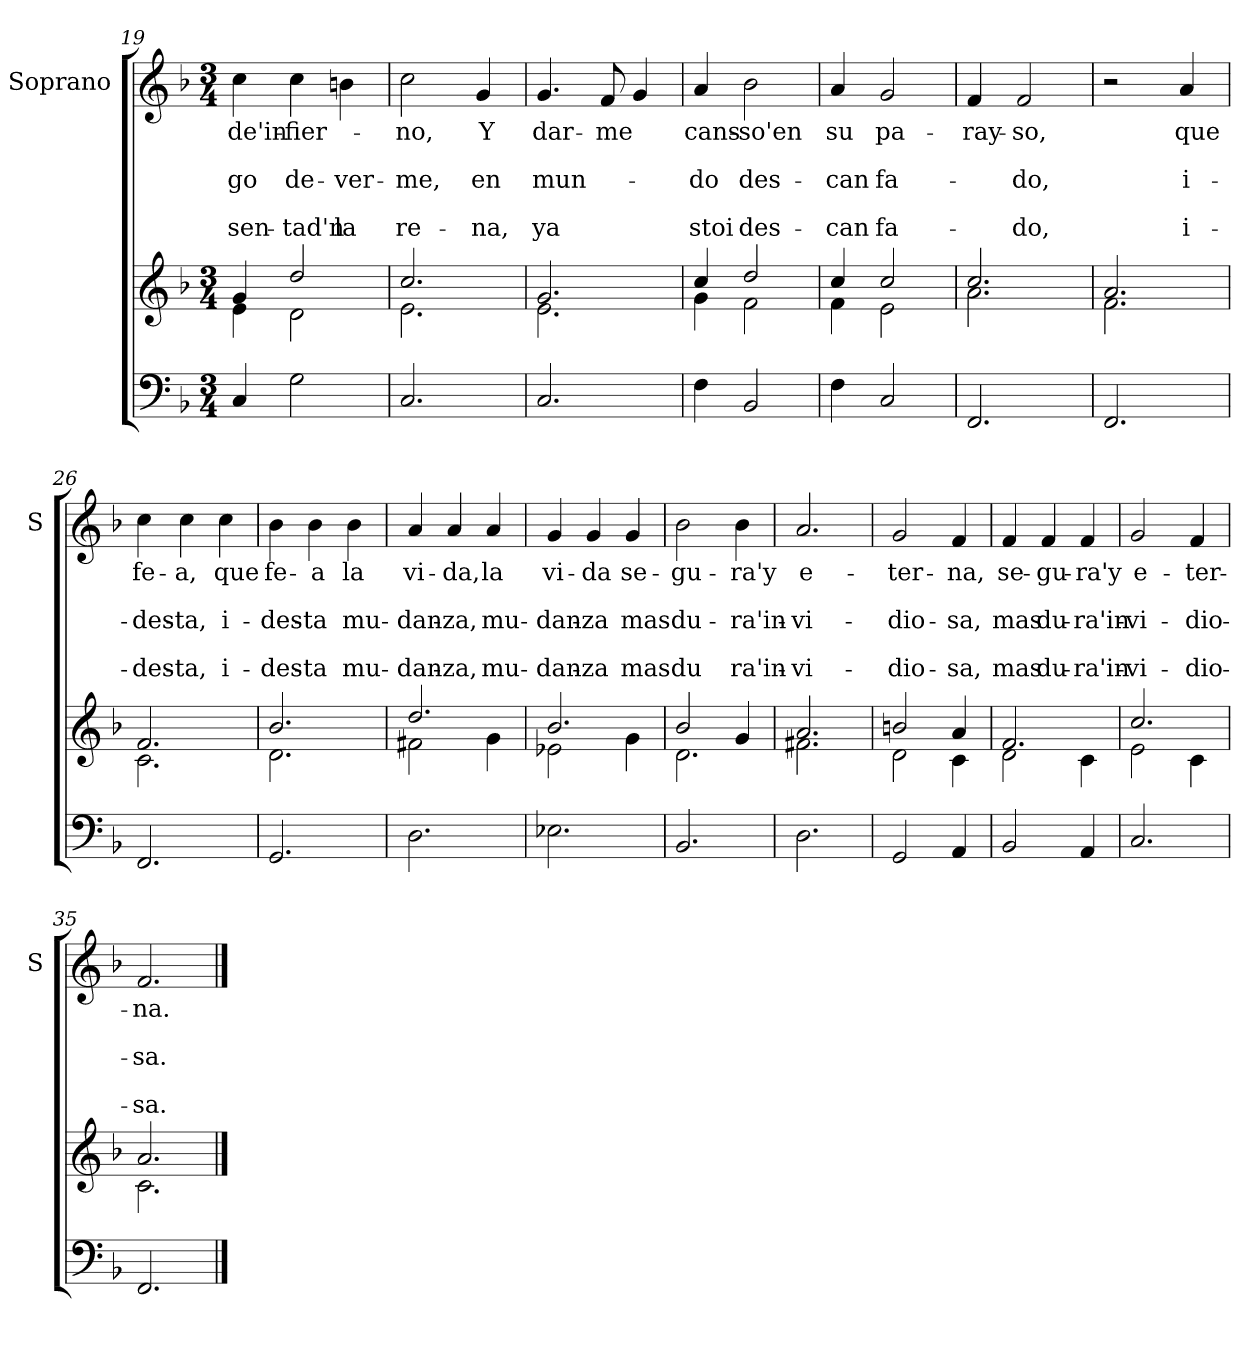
**kern	**kern	**kern	**text	**text	**text	**text	**text
*part3	*part2	*part1	*part1	*part1	*part1	*part1	*part1
*staff3	*staff2	*staff1	*staff1	*staff1	*staff1	*staff1	*staff1
*	*	*I"Soprano	*	*	*	*	*
*	*	*I'S	*	*	*	*	*
*clefF4	*clefG2	*clefG2	*	*	*	*	*
*k[b-]	*k[b-]	*k[b-]	*	*	*	*	*
*F:	*F:	*F:	*	*	*	*	*
*M3/4	*M3/4	*M3/4	*	*	*	*	*
=19	=19	=19	=19	=19	=19	=19	=19
*	*^	*	*	*	*	*	*
!	!	!	!	!LO:LY:b	!	!LO:LY:b	!	!LO:LY:b
4C/	4g/	4e\	4cc\	de'in-	.	-go	.	sen-
!	!	!	!	!LO:LY:b	!	!LO:LY:b	!	!LO:LY:b
2G\	2dd/	2d\	4cc\	-fier-	.	de-	.	-tad'n
!	!	!	!	!	!	!LO:LY:b	!	!LO:LY:b
.	.	.	4bn\	.	.	-ver-	.	la
=20	=20	=20	=20	=20	=20	=20	=20	=20
!	!	!	!	!LO:LY:b	!	!LO:LY:b	!	!LO:LY:b
2.C/	2.cc/	2.e\	2cc\	-no,	.	-me,	.	re-
!	!	!	!	!LO:LY:b	!	!LO:LY:b	!	!LO:LY:b
.	.	.	4g/	Y	.	en	.	-na,
=21	=21	=21	=21	=21	=21	=21	=21	=21
!	!	!	!	!LO:LY:b	!	!LO:LY:b	!	!LO:LY:b
2.C/	2.g/	2.e\	4.g/	dar-	.	mun-	.	ya
!	!	!	!	!LO:LY:b	!	!	!	!
.	.	.	8f/	-me	.	.	.	.
.	.	.	4g/	.	.	.	.	.
=22	=22	=22	=22	=22	=22	=22	=22	=22
!	!	!	!	!LO:LY:b	!	!LO:LY:b	!	!LO:LY:b
4F\	4cc/	4g\	4a/	-cans-	.	-do	.	stoi
!	!	!	!	!LO:LY:b	!	!LO:LY:b	!	!LO:LY:b
2BB-/	2dd/	2f\	2b-\	-so'en	.	des-	.	des-
=23	=23	=23	=23	=23	=23	=23	=23	=23
!	!	!	!	!LO:LY:b	!	!LO:LY:b	!	!LO:LY:b
4F\	4cc/	4f\	4a/	su	.	-can	.	-can
!	!	!	!	!LO:LY:b	!	!LO:LY:b	!	!LO:LY:b
2C/	2cc/	2e\	2g/	pa-	.	fa-	.	fa-
!!LO:LB:g=z
=24	=24	=24	=24	=24	=24	=24	=24	=24
!	!	!	!	!LO:LY:b	!	!	!	!
2.FF/	2.cc/	2.a\	4f/	-ray-	.	.	.	.
!	!	!	!	!LO:LY:b	!	!LO:LY:b	!	!LO:LY:b
.	.	.	2f/	-so,	.	-do,	.	-do,
=25	=25	=25	=25	=25	=25	=25	=25	=25
2.FF/	2.a/	2.f\	2r	.	.	.	.	.
!	!	!	!	!LO:LY:b	!	!LO:LY:b	!	!LO:LY:b
.	.	.	4a/	que	.	i-	.	i-
=26	=26	=26	=26	=26	=26	=26	=26	=26
!	!	!	!	!LO:LY:b	!	!LO:LY:b	!	!LO:LY:b
2.FF/	2.f/	2.c\	4cc\	fe-	.	-des-	.	-des-
!	!	!	!	!LO:LY:b	!	!LO:LY:b	!	!LO:LY:b
.	.	.	4cc\	-a,	.	-ta,	.	-ta,
!	!	!	!	!LO:LY:b	!	!LO:LY:b	!	!LO:LY:b
.	.	.	4cc\	que	.	i-	.	i-
=27	=27	=27	=27	=27	=27	=27	=27	=27
!	!	!	!	!LO:LY:b	!	!LO:LY:b	!	!LO:LY:b
2.GG/	2.b-/	2.d\	4b-\	fe-	.	-des-	.	-des-
!	!	!	!	!LO:LY:b	!	!LO:LY:b	!	!LO:LY:b
.	.	.	4b-\	-a	.	-ta	.	-ta
!	!	!	!	!LO:LY:b	!	!LO:LY:b	!	!LO:LY:b
.	.	.	4b-\	la	.	mu-	.	mu-
=28	=28	=28	=28	=28	=28	=28	=28	=28
!	!	!	!	!LO:LY:b	!	!LO:LY:b	!	!LO:LY:b
2.D\	2.dd/	2f#X\	4a/	vi-	.	-dan-	.	-dan-
!	!	!	!	!LO:LY:b	!	!LO:LY:b	!	!LO:LY:b
.	.	.	4a/	-da,	.	-za,	.	-za,
!	!	!	!	!LO:LY:b	!	!LO:LY:b	!	!LO:LY:b
.	.	4g\	4a/	la	.	mu-	.	mu-
=29	=29	=29	=29	=29	=29	=29	=29	=29
!	!	!	!	!LO:LY:b	!	!LO:LY:b	!	!LO:LY:b
2.E-X\	2.b-/	2e-X\	4g/	vi-	.	-dan-	.	-dan-
!	!	!	!	!LO:LY:b	!	!LO:LY:b	!	!LO:LY:b
.	.	.	4g/	-da	.	-za	.	-za
!	!	!	!	!LO:LY:b	!	!LO:LY:b	!	!LO:LY:b
.	.	4g\	4g/	se-	.	mas	.	mas
!!LO:LB:g=z
=30	=30	=30	=30	=30	=30	=30	=30	=30
!	!	!	!	!LO:LY:b	!	!LO:LY:b	!	!LO:LY:b
2.BB-/	2b-/	2.d\	2b-\	-gu-	.	du-	.	du
!	!	!	!	!LO:LY:b	!	!LO:LY:b	!	!LO:LY:b
.	4g/	.	4b-\	-ra'y	.	-ra'in-	.	ra'in-
=31	=31	=31	=31	=31	=31	=31	=31	=31
!	!	!	!	!LO:LY:b	!	!LO:LY:b	!	!LO:LY:b
2.D\	2.a/	2.f#X\	2.a/	e-	.	-vi-	.	-vi-
=32	=32	=32	=32	=32	=32	=32	=32	=32
!	!	!	!	!LO:LY:b	!	!LO:LY:b	!	!LO:LY:b
2GG/	2bn/	2d\	2g/	-ter-	.	-dio-	.	-dio-
!	!	!	!	!LO:LY:b	!	!LO:LY:b	!	!LO:LY:b
4AA/	4a/	4c\	4f/	-na,	.	-sa,	.	-sa,
=33	=33	=33	=33	=33	=33	=33	=33	=33
!	!	!	!	!LO:LY:b	!	!LO:LY:b	!	!LO:LY:b
2BB-/	2.f/	2d\	4f/	se-	.	mas	.	mas
!	!	!	!	!LO:LY:b	!	!LO:LY:b	!	!LO:LY:b
.	.	.	4f/	-gu-	.	du-	.	du-
!	!	!	!	!LO:LY:b	!	!LO:LY:b	!	!LO:LY:b
4AA/	.	4c\	4f/	-ra'y	.	-ra'in-	.	-ra'in-
=34	=34	=34	=34	=34	=34	=34	=34	=34
!	!	!	!	!LO:LY:b	!	!LO:LY:b	!	!LO:LY:b
2.C/	2.cc/	2e\	2g/	e-	.	-vi-	.	-vi-
!	!	!	!	!LO:LY:b	!	!LO:LY:b	!	!LO:LY:b
.	.	4c\	4f/	-ter-	.	-dio-	.	-dio-
=35	=35	=35	=35	=35	=35	=35	=35	=35
!	!	!	!	!LO:LY:b	!	!LO:LY:b	!	!LO:LY:b
2.FF/	2.a/	2.c\	2.f/	-na.	.	-sa.	.	-sa.
*	*v	*v	*	*	*	*	*	*
==	==	==	==	==	==	==	==
*-	*-	*-	*-	*-	*-	*-	*-
